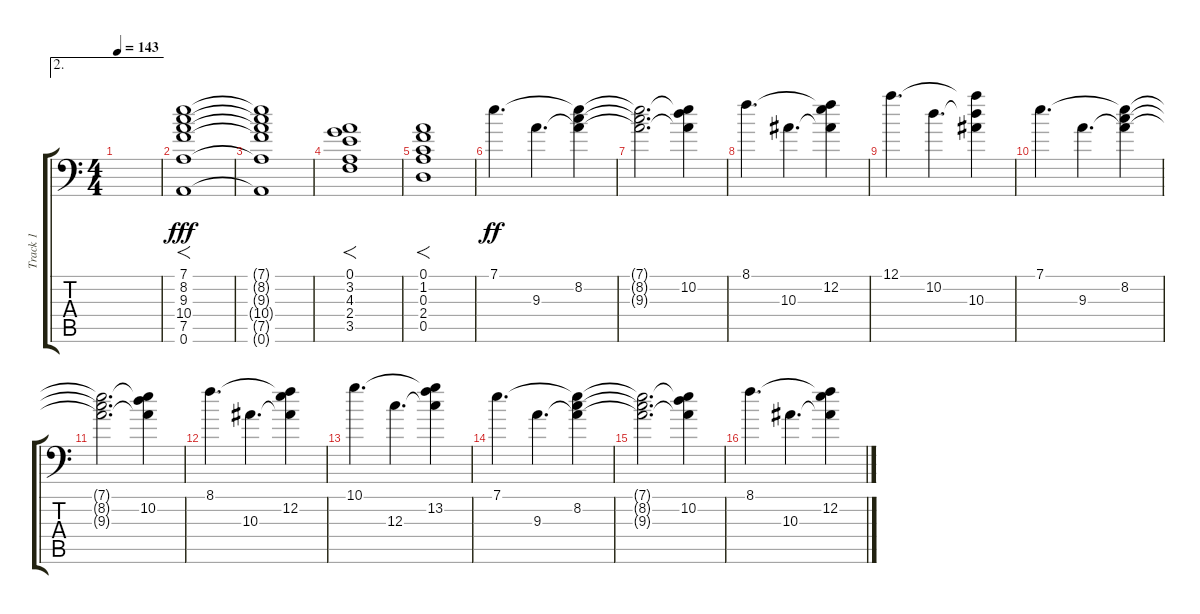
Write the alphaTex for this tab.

\track ("Track 1" "Track 1") {instrument electricguitarjazz}
\staff {score tabs}
\tuning (A3 E3 C3 G2 D2 A1) {hide}
\ae 2
\ts (4 4)
\tempo 143
\clef f4
\ks c
|
(7.1 8.2 9.3 10.4 7.5 0.6).1{f dy fff} |
(7.1{t} 8.2{t} 9.3{t} 10.4{t} 7.5{t} 0.6{t}).1 |
(0.1 3.2 4.3 2.4 3.5).1{f} |
(0.1 1.2 0.3 2.4 0.5).1{f} |
7.1.4{d dy ff} 9.3.4{d} (7.1{t} 8.2 9.3{t}).4 |
(7.1{t} 8.2{t} 9.3{t}).2{d} (7.1{t} 10.2 9.3{t}).4 |
8.1.4{d} 10.3.4{d} (8.1{t} 12.2 10.3{t}).4 |
12.1.4{d} 10.2.4{d} (12.1{t} 10.2{t} 10.3).4 |
7.1.4{d} 9.3.4{d} (7.1{t} 8.2 9.3{t}).4 |
(7.1{t} 8.2{t} 9.3{t}).2{d} (7.1{t} 10.2 9.3{t}).4 |
8.1.4{d} 10.3.4{d} (8.1{t} 12.2 10.3{t}).4 |
10.1.4{d} 12.3.4{d} (10.1{t} 13.2 12.3{t}).4 |
7.1.4{d} 9.3.4{d} (7.1{t} 8.2 9.3{t}).4 |
(7.1{t} 8.2{t} 9.3{t}).2{d} (7.1{t} 10.2 9.3{t}).4 |
8.1.4{d} 10.3.4{d} (8.1{t} 12.2 10.3{t}).4
